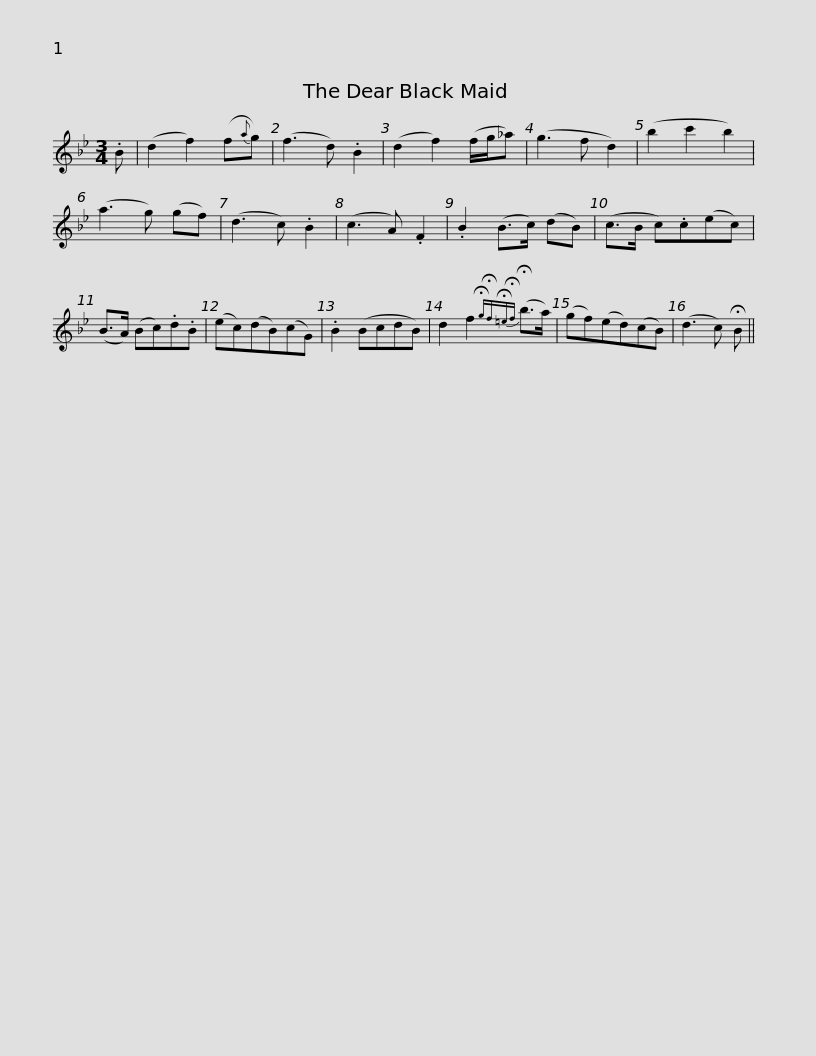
X:1
L:1/8
M:3/4
I:linebreak $
K:Bb
V:1 treble
V:1
 .B | (d2 f2) (f{a}g) | (f3 d) .B2 | (d2 f2) (f/g/_a) | (g3 f d2) | %5
 (b2 c'2 b2) | (a3 g) (gf) | (d3 c) .B2 | (c3 A) .F2 | .B2 (B>c) (dB) |$ %10
 (c>B c).c(ec) | (B>A) (Bc).d.B | (ec)(dB)(cG) | .B2 (BcdB) | d2 f2{!fermata!g!fermata!f!fermata!=e!fermata!f} (!fermata!b>a) | %15
 (gf)(ed)(cB) | (d3 c) !fermata!B || %17
